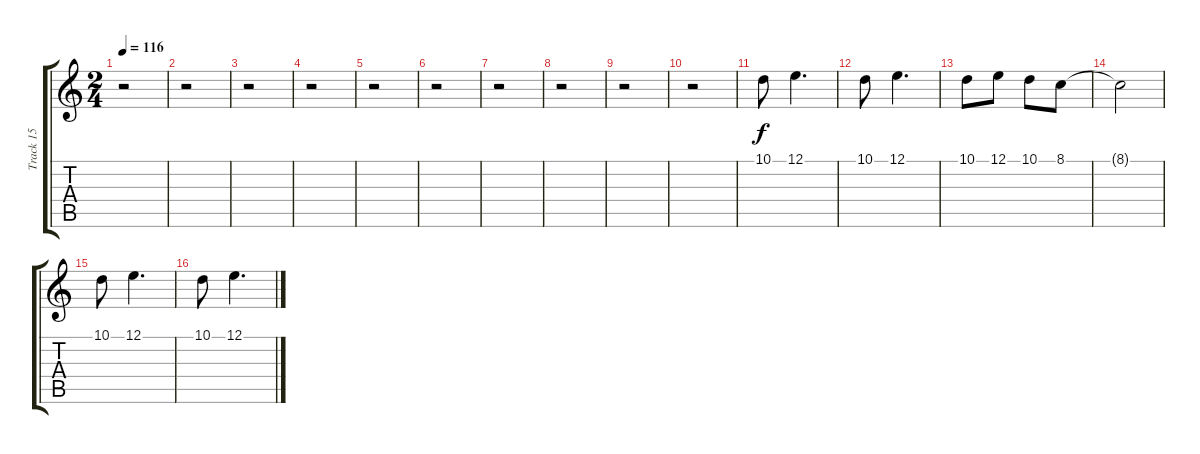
\track ("Track 15" "Track 15") {instrument ocarina}
\staff {score tabs}
\tuning (E4 B3 G3 D3 A2 E2) {hide}
\ts (2 4)
\tempo 116
\clef g2
\ks c
r.2{dy f} |
r.2 |
r.2 |
r.2 |
r.2 |
r.2 |
r.2 |
r.2 |
r.2 |
r.2 |
10.1.8 12.1.4{d} |
10.1.8 12.1.4{d} |
10.1.8 12.1.8 10.1.8 8.1.8 |
8.1{t}.2 |
10.1.8 12.1.4{d} |
10.1.8 12.1.4{d}
